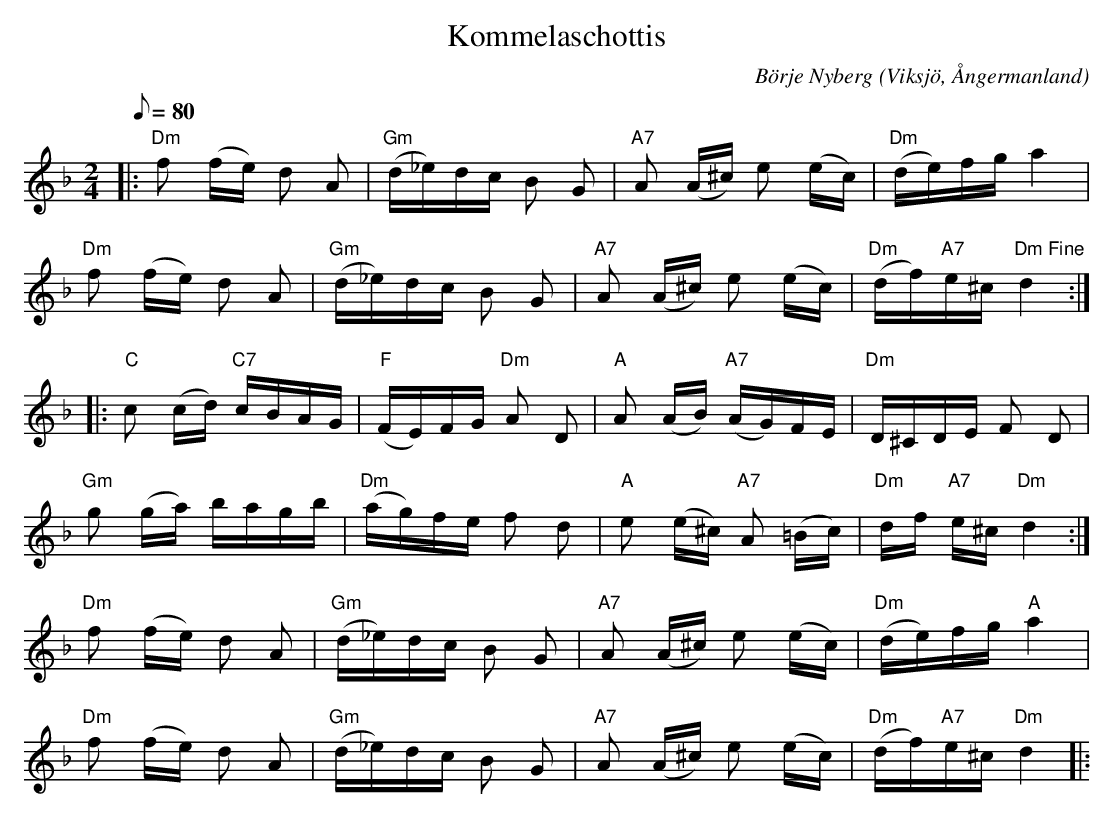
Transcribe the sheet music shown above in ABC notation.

X:1
T:Kommelaschottis
C:Börje Nyberg
O:Viksjö, Ångermanland
M:2/4
L:1/8
Q:80
K:Dm
|: "Dm"f (f/2e/2) d A | "Gm"(d/2_e/2)d/2c/2 B G | "A7"A (A/2^c/2) e (e/2c/2) |"Dm"(d/2e/2)f/2g/2 a2 |
"Dm"f (f/2e/2) d A | "Gm" (d/2_e/2)d/2c/2 B G | "A7"A (A/2^c/2) e (e/2c/2) | "Dm"(d/2f/2)"A7"e/2^c/2 "Dm Fine"d2::
"C"c (c/2d/2) "C7"c/2B/2A/2G/2 | "F"(F/2E/2)F/2G/2 "Dm"A D | "A"A (A/2B/2) "A7"(A/2G/2)F/2E/2 | "Dm"D/2^C/2D/2E/2 F D |
"Gm"g (g/2a/2) b/2a/2g/2b/2 | "Dm"(a/2g/2)f/2e/2 f d | "A"e (e/2^c/2) "A7"A (=B/2c/2) | "Dm"d/2f/2 "A7"e/2^c/2 "Dm"d2:|
"Dm"f (f/2e/2) d A | "Gm"(d/2_e/2)d/2c/2 B G | "A7"A (A/2^c/2) e (e/2c/2) | "Dm"(d/2e/2)f/2g/2 "A"a2 |
"Dm"f (f/2e/2) d A | "Gm"(d/2_e/2)d/2c/2 B G | "A7"A (A/2^c/2) e (e/2c/2) | "Dm"(d/2f/2)"A7"e/2^c/2 "Dm"d2 |:
